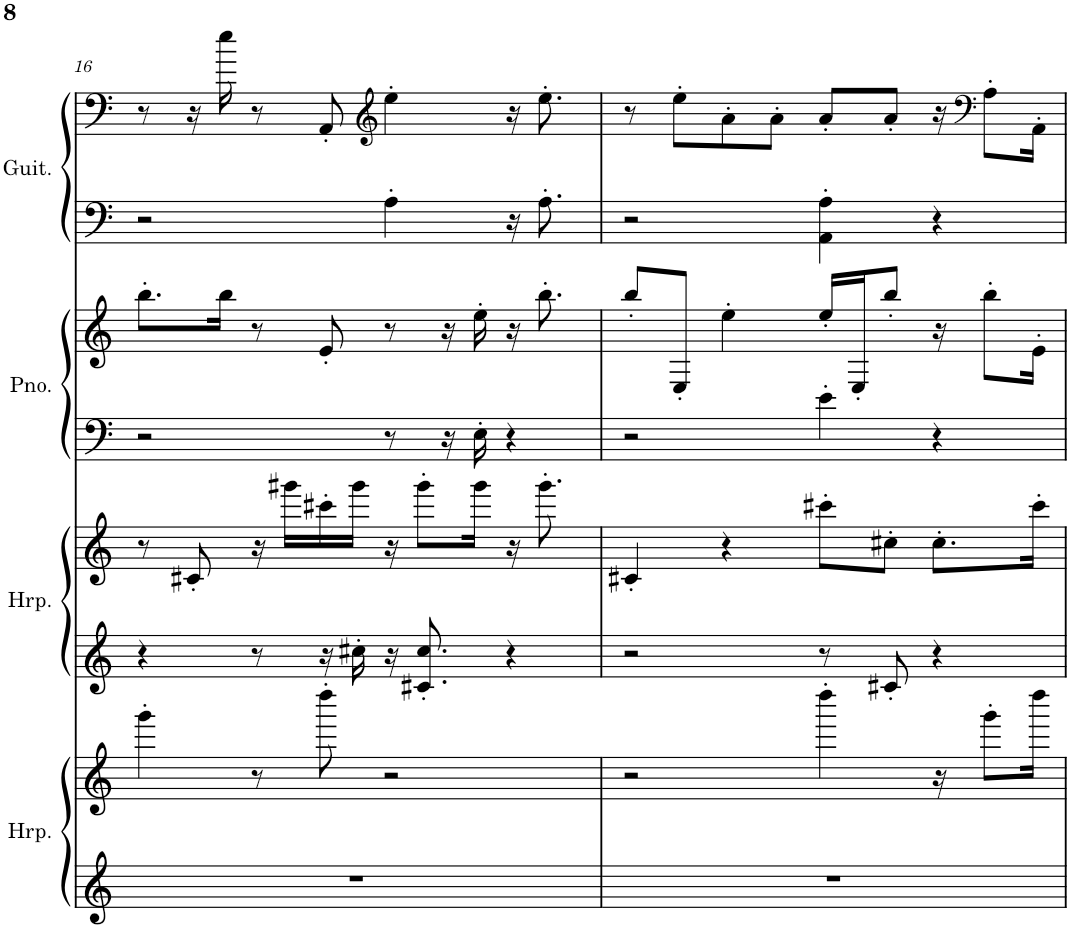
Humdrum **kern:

**kern	**kern	**kern	**kern	**kern	**kern	**kern	**kern
*part4	*part4	*part3	*part3	*part2	*part2	*part1	*part1
*staff8	*staff7	*staff6	*staff5	*staff4	*staff3	*staff2	*staff1
*I"Harp	*	*I"Harp	*	*I"Piano	*	*I"Classical Guitar	*
*I'Hrp.	*	*I'Hrp.	*	*I'Pno.	*	*I'Guit.	*
!!LO:PB:g=z
*clefG2	*clefG2	*clefG2	*clefG2	*clefF4	*clefG2	*clefF4	*clefF4
*k[]	*k[]	*k[]	*k[]	*k[]	*k[]	*k[]	*k[]
*M4/4	*M4/4	*M4/4	*M4/4	*M4/4	*M4/4	*M4/4	*M4/4
=16	=16	=16	=16	=16	=16	=16	=16
1r	4ggg'\	4r	8r	2r	8.bb'\L	2r	8r
.	.	.	8c#X'/	.	.	.	16r
.	.	.	.	.	16bb\Jk	.	16ee\
.	8r	8r	16r	.	8r	.	8r
.	.	.	16ggg#X\LL	.	.	.	.
.	8dddd'\	16r	16ccc#X'\	.	8e'/	.	8AA'/
.	.	16cc#X'\	16ggg#\JJ	.	.	.	.
*	*	*	*	*	*	*	*clefG2
.	2r	16r	16r	8r	8r	4A'\	4ee'\
.	.	8.c#X/' 8.cc#/'	8ggg#'\L	.	.	.	.
.	.	.	.	16r	16r	.	.
.	.	.	16ggg#\Jk	16E'\	16ee'\	.	.
.	.	4r	16r	4r	16r	16r	16r
.	.	.	8.ggg#'\	.	8.bb'\	8.A'\	8.ee'\
=17	=17	=17	=17	=17	=17	=17	=17
1r	2r	2r	4c#X'/	2r	8bb'/L	2r	8r
.	.	.	.	.	8E'/J	.	8ee'\L
.	.	.	4r	.	4ee'\	.	8a'\
.	.	.	.	.	.	.	8a'\J
.	4dddd'\	8r	8ccc#X'\L	4e'\	16ee'/LL	4AA\' 4A\'	8a'/L
.	.	.	.	.	16E'/J	.	.
.	.	8c#X'/	8cc#X'\J	.	8bb'/J	.	8a'/J
.	16r	4r	8.cc#'\L	4r	16r	4r	16r
*	*	*	*	*	*	*	*clefF4
.	8ggg'\L	.	.	.	8bb'\L	.	8A'\L
.	16dddd\Jk	.	16ccc#'\Jk	.	16e'\Jk	.	16AA'\Jk
=	=	=	=	=	=	=	=
*-	*-	*-	*-	*-	*-	*-	*-
